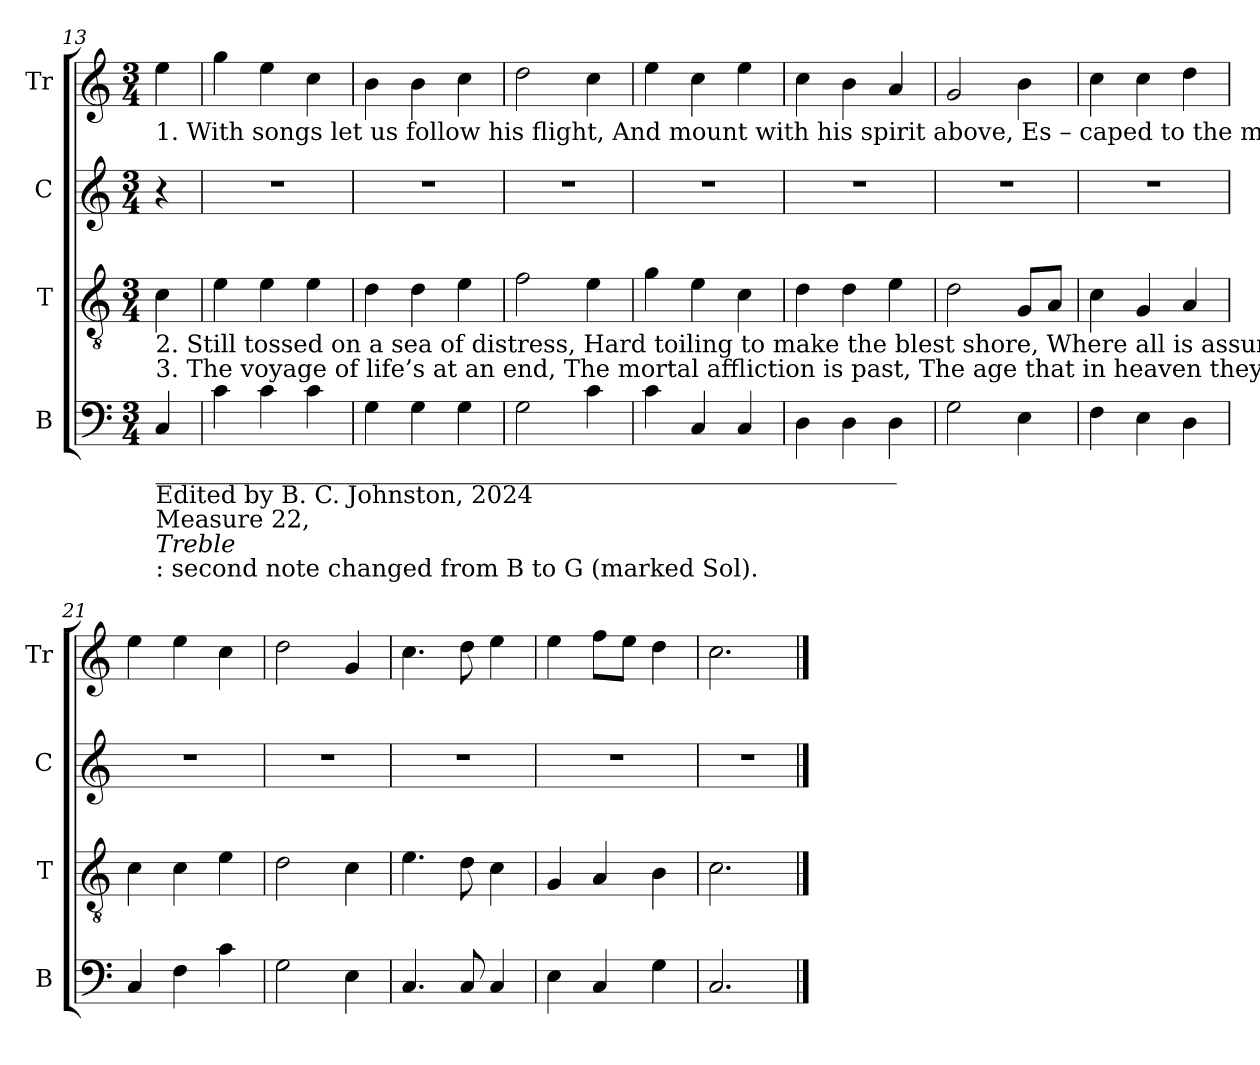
**kern	**kern	**kern	**kern
*part4	*part3	*part2	*part1
*staff4	*staff3	*staff2	*staff1
*I"B	*I"T	*I"C	*I"Tr
*I'B	*I'T	*I'C	*I'Tr
!!LO:LB:g=z
*clefF4	*clefGv2	*clefG2	*clefG2
*k[]	*k[]	*k[]	*k[]
*M3/4	*M3/4	*M3/4	*M3/4
=13	=13	=13	=13
!	!	!	!LO:TX:b:t=1. With songs let us  follow his flight, And mount with his spirit  above,  Es – caped   to  the  mansions of light,  And lodged in the  Eden      of     love.
!	!LO:TX:b:t=2. Still tossed on a    sea of distress, Hard toiling to make the blest shore,  Where  all   is   assurance  and peace, And sorrow and    sin   are    no   more.	!	!
!	!LO:TX:b:t=3. The   voyage  of  life’s at an end,  The   mortal   affliction     is     past,   The  age  that  in  heaven they spend  For   ever     and     ever        shall  last.	!	!
!LO:TX:b:t=_____________________________________________________________	!	!	!
!LO:TX:b:t=Edited by B. C. Johnston, 2024	!	!	!
!LO:TX:b:t=Measure 22,	!	!	!
!LO:TX:b:i:t=Treble	!	!	!
!LO:TX:b:t=&colon; second note changed from B to G (marked Sol).	!	!	!
4C!/	4c!\	4r	4ee!\
=14	=14	=14	=14
4c!\	4e!\	2.r	4gg!\
4c!\	4e!\	.	4ee!\
4c!\	4e!\	.	4cc!\
=15	=15	=15	=15
4G!\	4d!\	2.r	4b!\
4G!\	4d!\	.	4b!\
4G!\	4e!\	.	4cc!\
=16	=16	=16	=16
2G!\	2f!\	2.r	2dd!\
4c!\	4e!\	.	4cc!\
=17	=17	=17	=17
4c!\	4g!\	2.r	4ee!\
4C!/	4e!\	.	4cc!\
4C!/	4c!\	.	4ee!\
=18	=18	=18	=18
4D!\	4d!\	2.r	4cc!\
4D!\	4d!\	.	4b!\
4D!\	4e!\	.	4a!/
=19	=19	=19	=19
2G!\	2d!\	2.r	2g!/
4E!\	8G!/L	.	4b!\
.	8A!/J	.	.
=20	=20	=20	=20
4F!\	4c!\	2.r	4cc!\
4E!\	4G!/	.	4cc!\
4D!\	4A!/	.	4dd!\
=21	=21	=21	=21
4C!/	4c!\	2.r	4ee!\
4F!\	4c!\	.	4ee!\
4c!\	4e!\	.	4cc!\
=22	=22	=22	=22
2G!\	2d!\	2.r	2dd!\
4E!\	4c!\	.	4g!/
=23	=23	=23	=23
4.C!/	4.e!\	2.r	4.cc!\
8C!/	8d!\	.	8dd!\
4C!/	4c!\	.	4ee!\
=24	=24	=24	=24
4E!\	4G!/	2.r	4ee!\
4C!/	4A!/	.	8ff!\L
.	.	.	8ee!\J
4G!\	4B!\	.	4dd!\
=25	=25	=25	=25
2.C!/	2.c!\	2.r	2.cc!\
==	==	==	==
*-	*-	*-	*-
